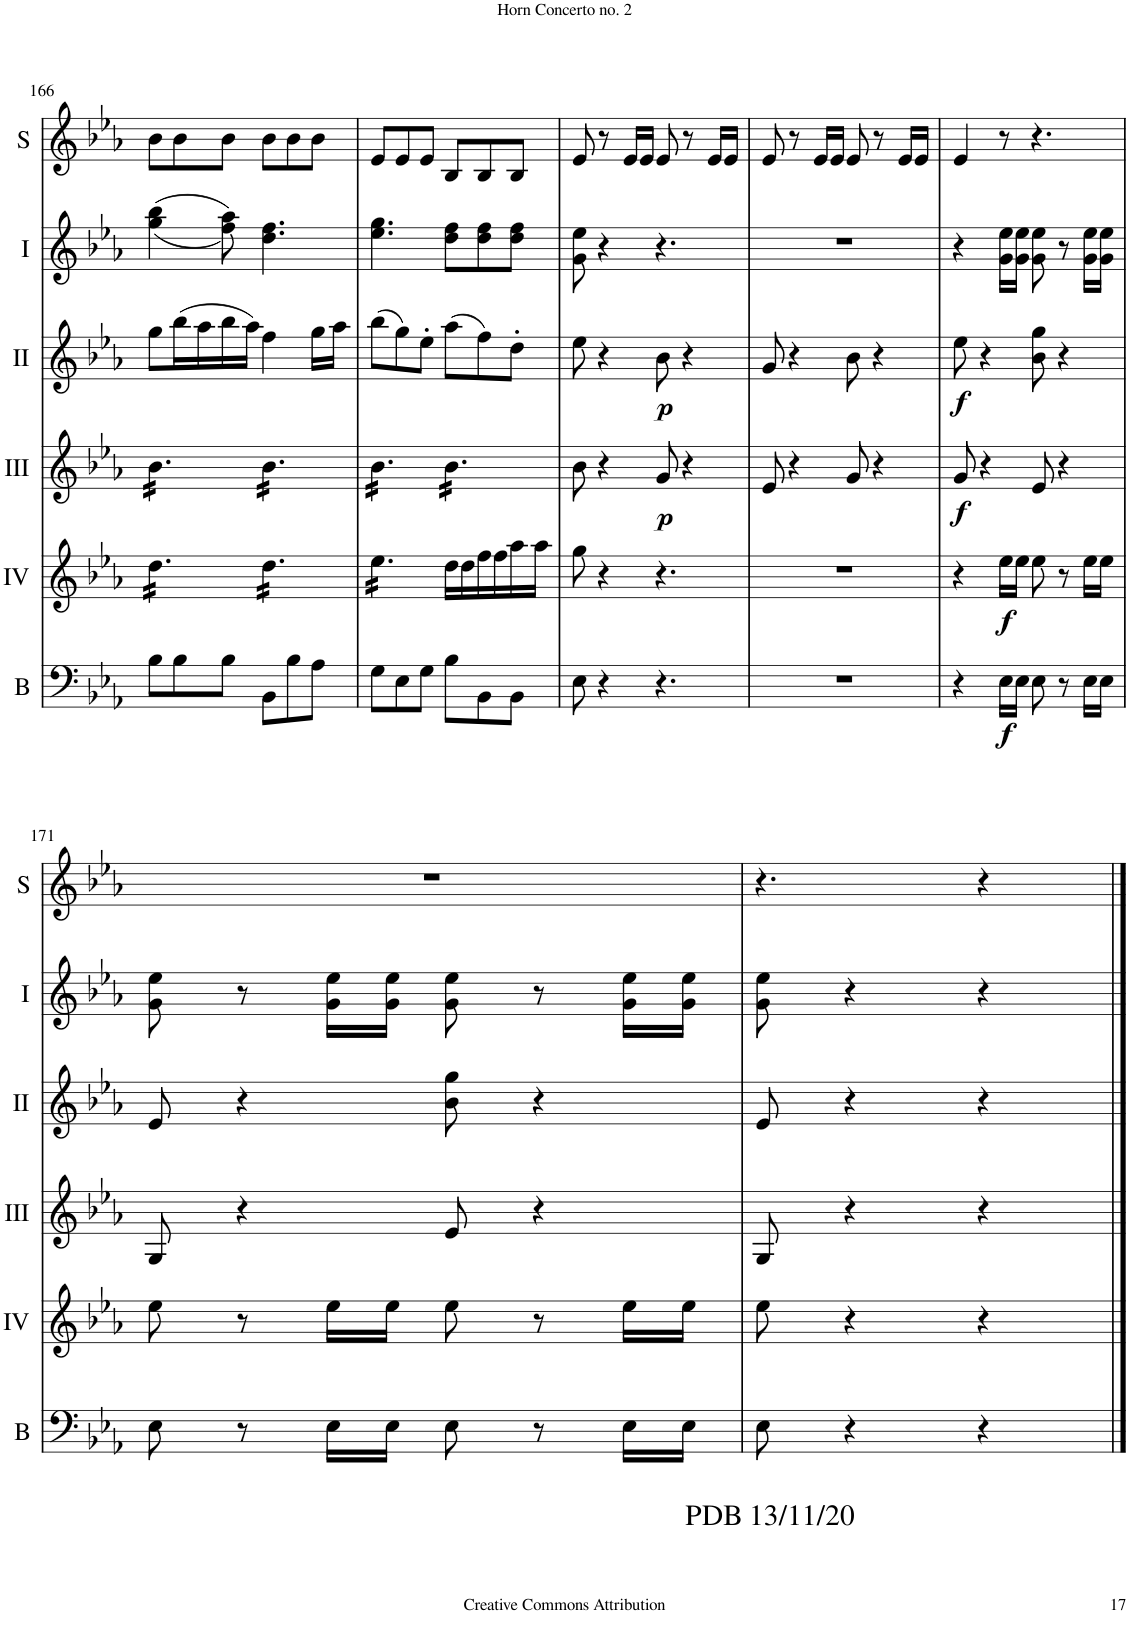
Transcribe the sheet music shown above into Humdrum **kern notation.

**kern	**dynam	**kern	**dynam	**kern	**dynam	**kern	**dynam	**kern	**kern
*part6	*part6	*part5	*part5	*part4	*part4	*part3	*part3	*part2	*part1
*staff6	*staff6	*staff5	*staff5	*staff4	*staff4	*staff3	*staff3	*staff2	*staff1
*I"Bass	*	*I"Acc. 4	*	*I"Acc. 3	*	*I"Acc. 2	*	*I"Acc. 1	*I"Solo
*I'B	*	*	*	*	*	*	*	*	*I'S
!!LO:PB:g=z
*clefF4	*	*clefG2	*	*clefG2	*	*clefG2	*	*clefG2	*clefG2
*Trd7c12	*	*Trd7c12	*	*	*	*	*	*Trd7c12	*Trd7c12
*k[b-e-a-]	*	*k[b-e-a-]	*	*k[b-e-a-]	*	*k[b-e-a-]	*	*k[b-e-a-]	*k[b-e-a-]
*M6/8	*	*M6/8	*	*M6/8	*	*M6/8	*	*M6/8	*M6/8
=166	=166	=166	=166	=166	=166	=166	=166	=166	=166
*	*	*tremolo	*	*	*	*	*	*	*
*	*	*	*	*tremolo	*	*	*	*	*
8B-\L	.	16dd\LL	.	16b-\LL	.	8gg\L	.	((<4gg\ 4bb-\	8b-\L
.	.	16dd\	.	16b-\	.	.	.	.	.
8B-\	.	16dd\	.	16b-\	.	(16bb-\L	.	.	8b-\
.	.	16dd\	.	16b-\	.	16aa-\	.	.	.
8B-\J	.	16dd\	.	16b-\	.	16bb-\	.	8ff\ 8aa-\))	8b-\J
.	.	16dd\JJ	.	16b-\JJ	.	16aa-\JJ)	.	.	.
8BB-\L	.	16dd\LL	.	16b-\LL	.	4ff\	.	4.dd\ 4.ff\	8b-\L
.	.	16dd\	.	16b-\	.	.	.	.	.
8B-\	.	16dd\	.	16b-\	.	.	.	.	8b-\
.	.	16dd\	.	16b-\	.	.	.	.	.
8A-\J	.	16dd\	.	16b-\	.	16gg\LL	.	.	8b-\J
.	.	16dd\JJ	.	16b-\JJ	.	16aa-\JJ	.	.	.
=167	=167	=167	=167	=167	=167	=167	=167	=167	=167
8G\L	.	16ee-\LL	.	16b-\LL	.	(8bb-\L	.	4.ee-\ 4.gg\	8e-/L
.	.	16ee-\	.	16b-\	.	.	.	.	.
8E-\	.	16ee-\	.	16b-\	.	8gg\)	.	.	8e-/
.	.	16ee-\	.	16b-\	.	.	.	.	.
8G\J	.	16ee-\	.	16b-\	.	8ee-'\J	.	.	8e-/J
.	.	16ee-\JJ	.	16b-\JJ	.	.	.	.	.
*	*	*Xtremolo	*	*	*	*	*	*	*
8B-\L	.	16dd\LL	.	16b-\LL	.	(8aa-\L	.	8dd\ 8ff\L	8B-/L
.	.	16dd\	.	16b-\	.	.	.	.	.
8BB-\	.	16ff\	.	16b-\	.	8ff\)	.	8dd\ 8ff\	8B-/
.	.	16ff\	.	16b-\	.	.	.	.	.
8BB-\J	.	16aa-\	.	16b-\	.	8dd'\J	.	8dd\ 8ff\J	8B-/J
.	.	16aa-\JJ	.	16b-\JJ	.	.	.	.	.
*	*	*	*	*Xtremolo	*	*	*	*	*
=168	=168	=168	=168	=168	=168	=168	=168	=168	=168
8E-\	.	8gg\	.	8b-\	.	8ee-\	.	8g\ 8ee-\	8e-/
4r	.	4r	.	4r	.	4r	.	4r	8r
.	.	.	.	.	.	.	.	.	16e-/LL
.	.	.	.	.	.	.	.	.	16e-/JJ
!	!	!	!	!	!LO:DY:b	!	!LO:DY:b	!	!
4.r	.	4.r	.	8g/	p	8b-\	p	4.r	8e-/
.	.	.	.	4r	.	4r	.	.	8r
.	.	.	.	.	.	.	.	.	16e-/LL
.	.	.	.	.	.	.	.	.	16e-/JJ
=169	=169	=169	=169	=169	=169	=169	=169	=169	=169
2.r	.	2.r	.	8e-/	.	8g/	.	2.r	8e-/
.	.	.	.	4r	.	4r	.	.	8r
.	.	.	.	.	.	.	.	.	16e-/LL
.	.	.	.	.	.	.	.	.	16e-/JJ
.	.	.	.	8g/	.	8b-\	.	.	8e-/
.	.	.	.	4r	.	4r	.	.	8r
.	.	.	.	.	.	.	.	.	16e-/LL
.	.	.	.	.	.	.	.	.	16e-/JJ
=170	=170	=170	=170	=170	=170	=170	=170	=170	=170
!	!	!	!	!	!LO:DY:b	!	!LO:DY:b	!	!
4r	.	4r	.	8g/	f	8ee-\	f	4r	4e-/
.	.	.	.	4r	.	4r	.	.	.
!	!LO:DY:b	!	!LO:DY:b	!	!	!	!	!	!
16E-\LL	f	16ee-\LL	f	.	.	.	.	16g\ 16ee-\LL	8r
16E-\JJ	.	16ee-\JJ	.	.	.	.	.	16g\ 16ee-\JJ	.
8E-\	.	8ee-\	.	8e-/	.	8b-\ 8gg\	.	8g\ 8ee-\	4.r
8r	.	8r	.	4r	.	4r	.	8r	.
16E-\LL	.	16ee-\LL	.	.	.	.	.	16g\ 16ee-\LL	.
16E-\JJ	.	16ee-\JJ	.	.	.	.	.	16g\ 16ee-\JJ	.
!!LO:LB:g=z
=171	=171	=171	=171	=171	=171	=171	=171	=171	=171
8E-\	.	8ee-\	.	8G/	.	8e-/	.	8g\ 8ee-\	2.r
8r	.	8r	.	4r	.	4r	.	8r	.
16E-\LL	.	16ee-\LL	.	.	.	.	.	16g\ 16ee-\LL	.
16E-\JJ	.	16ee-\JJ	.	.	.	.	.	16g\ 16ee-\JJ	.
8E-\	.	8ee-\	.	8e-/	.	8b-\ 8gg\	.	8g\ 8ee-\	.
8r	.	8r	.	4r	.	4r	.	8r	.
16E-\LL	.	16ee-\LL	.	.	.	.	.	16g\ 16ee-\LL	.
16E-\JJ	.	16ee-\JJ	.	.	.	.	.	16g\ 16ee-\JJ	.
=172	=172	=172	=172	=172	=172	=172	=172	=172	=172
!	!	!	!	!	!	!	!	!	!LO:TX:b:t=PDB 13/11/20
!	!	!	!	!	!	!	!	!	!LO:TX:b:t=For more arrangements, check out www.de-bra.nl/arrangements.html
8E-\	.	8ee-\	.	8G/	.	8e-/	.	8g\ 8ee-\	4.r
4r	.	4r	.	4r	.	4r	.	4r	.
4r	.	4r	.	4r	.	4r	.	4r	4r
==	==	==	==	==	==	==	==	==	==
*-	*-	*-	*-	*-	*-	*-	*-	*-	*-
